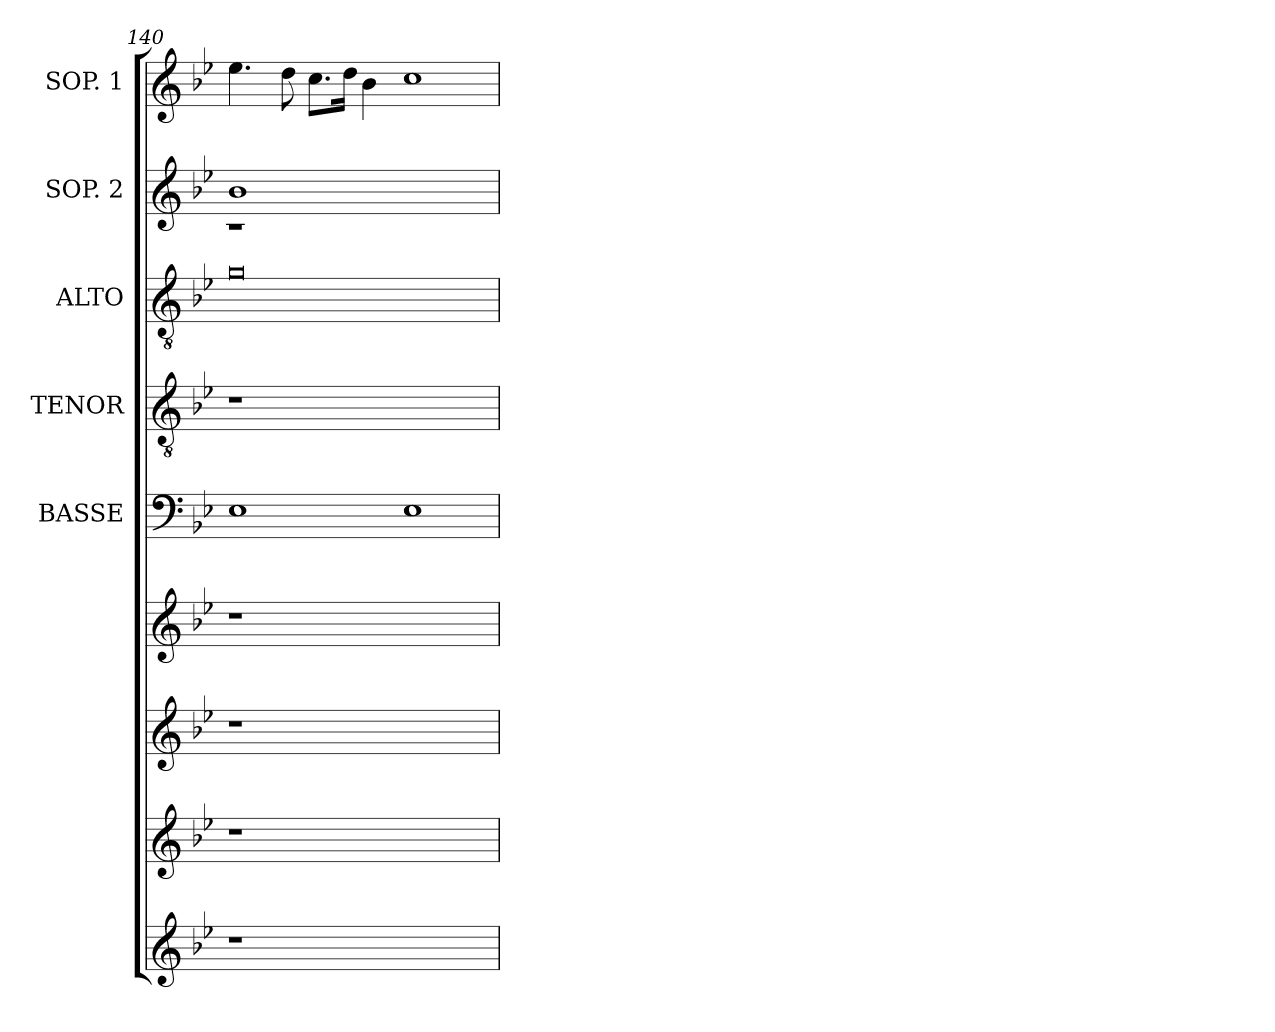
**kern	**kern	**kern	**kern	**kern	**kern	**kern	**kern	**kern
*part9	*part8	*part7	*part6	*part5	*part4	*part3	*part2	*part1
*staff9	*staff8	*staff7	*staff6	*staff5	*staff4	*staff3	*staff2	*staff1
*	*	*	*	*I"BASSE	*I"TENOR	*I"ALTO	*I"SOP. 2	*I"SOP. 1
*	*	*	*	*I'BAS.	*I'TEN.	*I'ALT.	*I'SOP. 2	*I'SOP. 1
*clefG2	*clefG2	*clefG2	*clefG2	*clefF4	*clefGv2	*clefGv2	*clefG2	*clefG2
*k[b-e-]	*k[b-e-]	*k[b-e-]	*k[b-e-]	*k[b-e-]	*k[b-e-]	*k[b-e-]	*k[b-e-]	*k[b-e-]
*B-:	*B-:	*B-:	*B-:	*B-:	*B-:	*B-:	*B-:	*B-:
=140	=140	=140	=140	=140	=140	=140	=140	=140
*	*	*	*	*	*	*	*^	*
!	!	!	!	!	!	!	!	!LO:N:vis=1	!
1r	1r	1r	1r	1E-	1r	0g	1b-	0rc	4.ee-\
.	.	.	.	.	.	.	.	.	8dd\
.	.	.	.	.	.	.	.	.	8.cc\L
.	.	.	.	.	.	.	.	.	16dd\Jk
.	.	.	.	.	.	.	.	.	4b-\
1ryy	1ryy	1ryy	1ryy	1E-	1ryy	.	1ryy	.	1cc
*	*	*	*	*	*	*	*v	*v	*
=	=	=	=	=	=	=	=	=
*-	*-	*-	*-	*-	*-	*-	*-	*-
